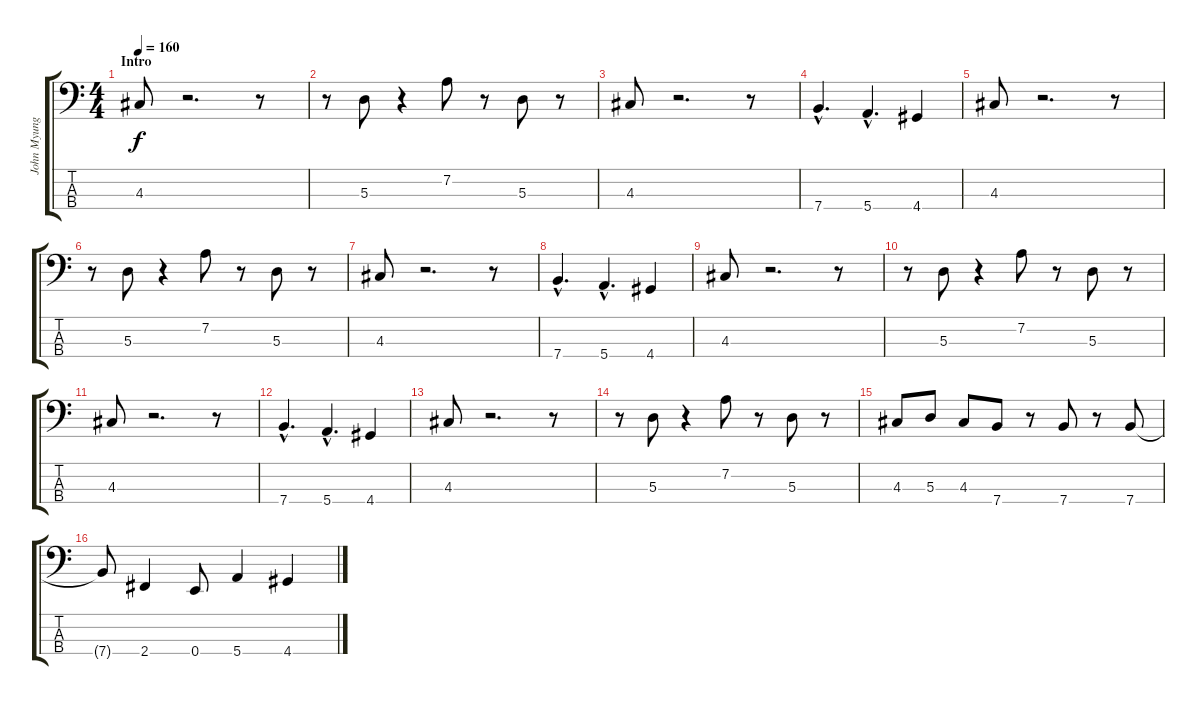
\track ("John Myung Bass Guitar" "John Myung") {instrument electricbassfinger}
\staff {score tabs}
\tuning (G2 D2 A1 E1) {hide}
\ts (4 4)
\section ("" "Intro")
\tempo 160
\clef f4
\ks c
4.3.8{dy f instrument electricbassfinger} r.2{d} r.8 |
r.8 5.3.8 r.4 7.2.8 r.8 5.3.8 r.8 |
4.3.8 r.2{d} r.8 |
7.4{hac}.4{d} 5.4{hac}.4{d} 4.4.4 |
4.3.8 r.2{d} r.8 |
r.8 5.3.8 r.4 7.2.8 r.8 5.3.8 r.8 |
4.3.8 r.2{d} r.8 |
7.4{hac}.4{d} 5.4{hac}.4{d} 4.4.4 |
\section ("" "")
4.3.8 r.2{d} r.8 |
r.8 5.3.8 r.4 7.2.8 r.8 5.3.8 r.8 |
4.3.8 r.2{d} r.8 |
7.4{hac}.4{d} 5.4{hac}.4{d} 4.4.4 |
4.3.8 r.2{d} r.8 |
r.8 5.3.8 r.4 7.2.8 r.8 5.3.8 r.8 |
4.3.8 5.3.8 4.3.8 7.4.8 r.8 7.4.8 r.8 7.4.8 |
7.4{t}.8 2.4.4 0.4.8 5.4.4 4.4.4
